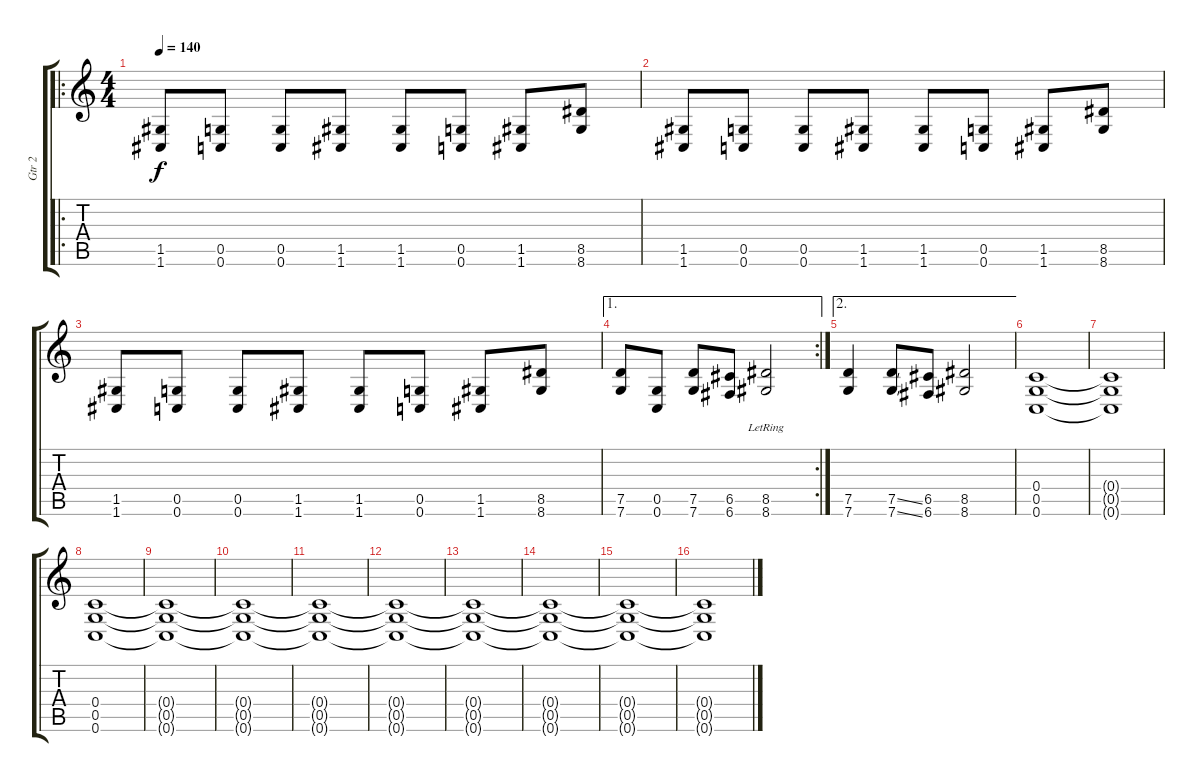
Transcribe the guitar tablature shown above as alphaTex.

\track ("Gtr 2" "Gtr 2") {instrument overdrivenguitar}
\staff {score tabs}
\tuning (D4 A3 F3 C3 G2 C2) {hide}
\ro
\ts (4 4)
\tempo 140
\clef g2
\ks c
(1.5 1.6).8{dy f} (0.5 0.6).8 (0.5 0.6).8 (1.5 1.6).8 (1.5 1.6).8 (0.5 0.6).8 (1.5 1.6).8 (8.5 8.6).8 |
(1.5 1.6).8 (0.5 0.6).8 (0.5 0.6).8 (1.5 1.6).8 (1.5 1.6).8 (0.5 0.6).8 (1.5 1.6).8 (8.5 8.6).8 |
(1.5 1.6).8 (0.5 0.6).8 (0.5 0.6).8 (1.5 1.6).8 (1.5 1.6).8 (0.5 0.6).8 (1.5 1.6).8 (8.5 8.6).8 |
\ae 1
\rc 2
(7.5 7.6).8 (0.5 0.6).8 (7.5 7.6).8 (6.5 6.6).8 (8.5 8.6{lr}).2 |
\ae 2
(7.5 7.6).4 (7.5{ss} 7.6{ss}).8 (6.5 6.6).8 (8.5 8.6).2 |
(0.4 0.5 0.6).1 |
(0.4{t} 0.5{t} 0.6{t}).1 |
(0.4 0.5 0.6).1 |
(0.4{t} 0.5{t} 0.6{t}).1 |
(0.4{t} 0.5{t} 0.6{t}).1 |
(0.4{t} 0.5{t} 0.6{t}).1 |
(0.4{t} 0.5{t} 0.6{t}).1 |
(0.4{t} 0.5{t} 0.6{t}).1 |
(0.4{t} 0.5{t} 0.6{t}).1 |
(0.4{t} 0.5{t} 0.6{t}).1 |
(0.4{t} 0.5{t} 0.6{t}).1
